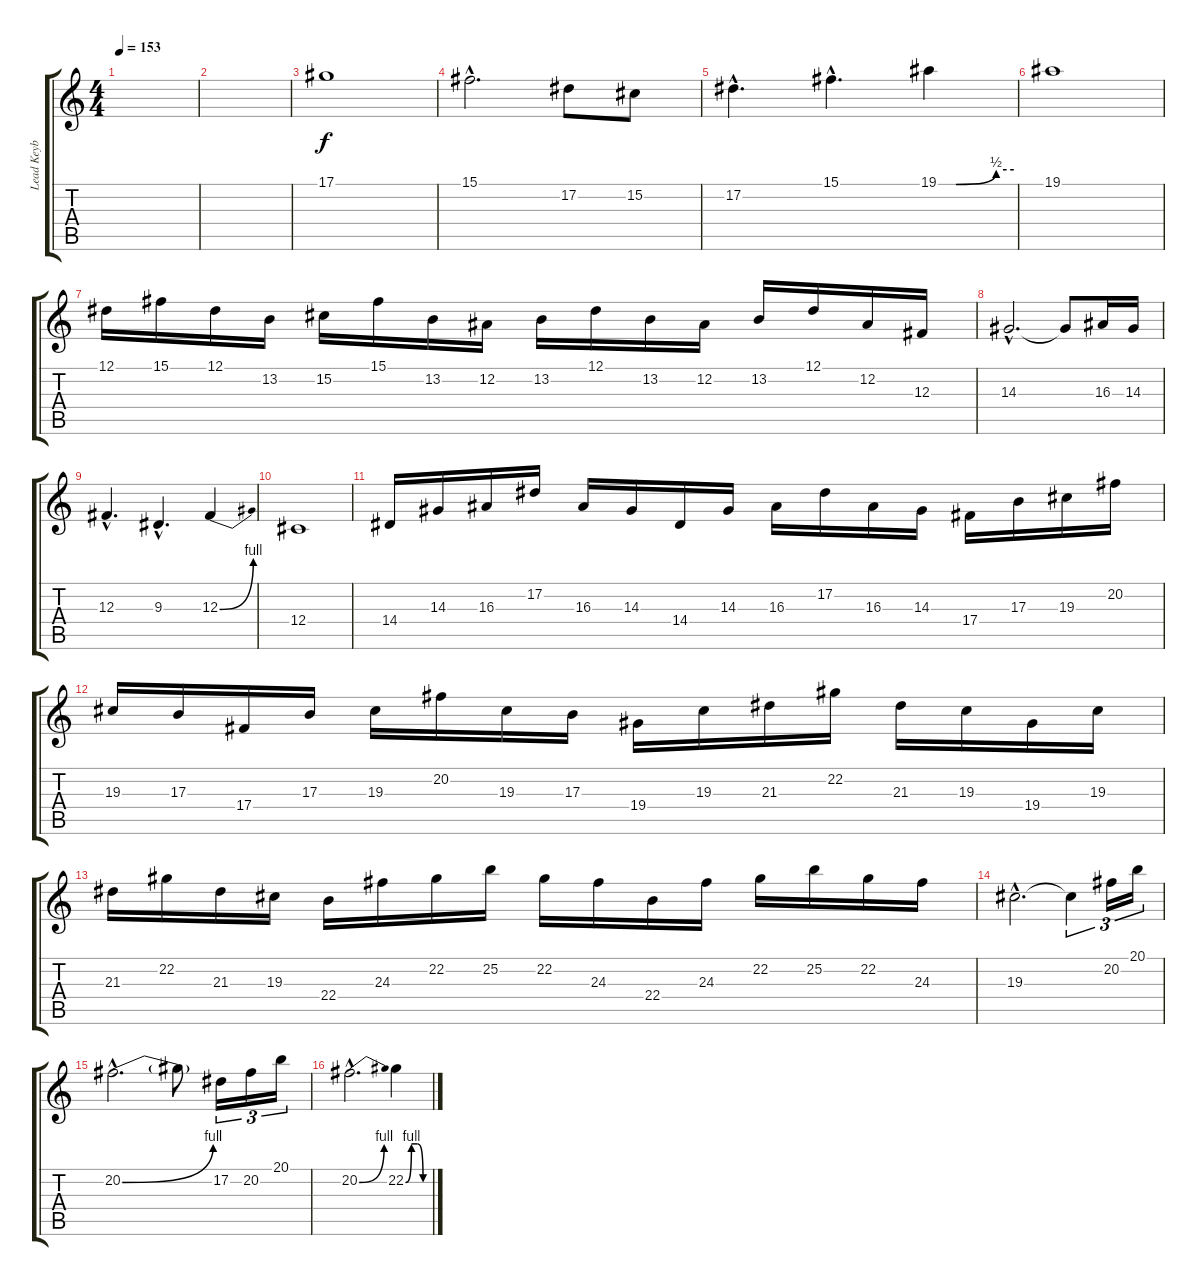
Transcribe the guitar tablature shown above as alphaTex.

\track ("Lead Keyb" "Lead Keyb") {instrument lead2sawtooth}
\staff {score tabs}
\tuning (Eb4 Bb3 Gb3 Db3 Ab2 Eb2) {hide}
\ts (4 4)
\tempo 153
\clef g2
\ks c
|
|
17.1.1 |
15.1{hac}.2{d} 17.2.8 15.2.8 |
17.2{hac}.4{d} 15.1{hac}.4{d} 19.1{be (custom 0 0 14 0 46 2 60 2)}.4 |
19.1.1 |
12.1.16 15.1.16 12.1.16 13.2.16 15.2.16 15.1.16 13.2.16 12.2.16 13.2.16 12.1.16 13.2.16 12.2.16 13.2.16 12.1.16 12.2.16 12.3.16 |
14.3{hac}.2{d} 14.3{t}.8 16.3.16 14.3.16 |
12.3{hac}.4{d} 9.3{hac}.4{d} 12.3{be (bend 0 0 60 4)}.4 |
12.4.1 |
14.4.16 14.3.16 16.3.16 17.2.16 16.3.16 14.3.16 14.4.16 14.3.16 16.3.16 17.2.16 16.3.16 14.3.16 17.4.16 17.3.16 19.3.16 20.2.16 |
19.3.16 17.3.16 17.4.16 17.3.16 19.3.16 20.2.16 19.3.16 17.3.16 19.4.16 19.3.16 21.3.16 22.2.16 21.3.16 19.3.16 19.4.16 19.3.16 |
21.3.16 22.2.16 21.3.16 19.3.16 22.4.16 24.3.16 22.2.16 25.2.16 22.2.16 24.3.16 22.4.16 24.3.16 22.2.16 25.2.16 22.2.16 24.3.16 |
19.3{hac}.2{d} 19.3{t}.4{tu (3 2)} 20.2.16{tu (3 2)} 20.1.16{tu (3 2)} |
20.2{be (bend 0 0 60 4) hac}.2{d} 20.2{t}.8 17.2.16{tu (3 2)} 20.2.16{tu (3 2)} 20.1.16{tu (3 2)} |
20.2{be (bend 0 0 60 4) hac}.2{d} 22.2{be (custom 0 0 15 4 30 4 45 0 60 0)}.4
